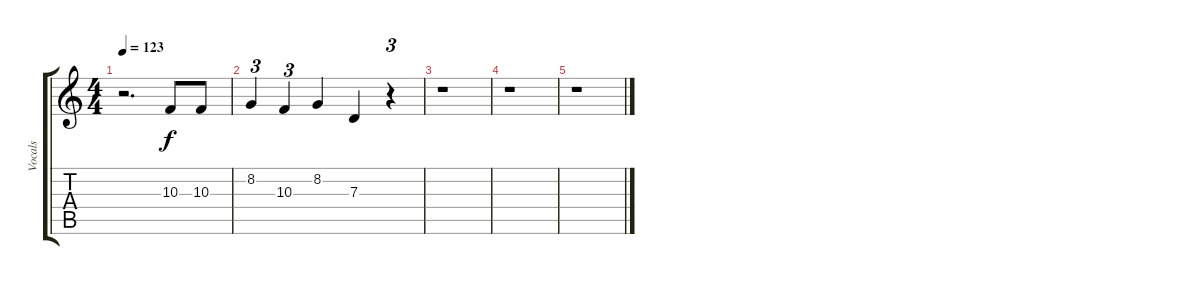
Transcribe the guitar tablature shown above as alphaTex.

\track ("Vocals" "Vocals") {instrument stringensemble1}
\staff {score tabs}
\tuning (E4 B3 G3 D3 A2 E2) {hide}
\ts (4 4)
\tempo 123
\clef g2
\ks c
r.2{d dy f} 10.3.8 10.3.8 |
8.2.4{tu (3 2)} 10.3.4{tu (3 2)} 8.2.4 7.3.4 r.4{tu (3 2)} |
r.1 |
r.1 |
r.1
